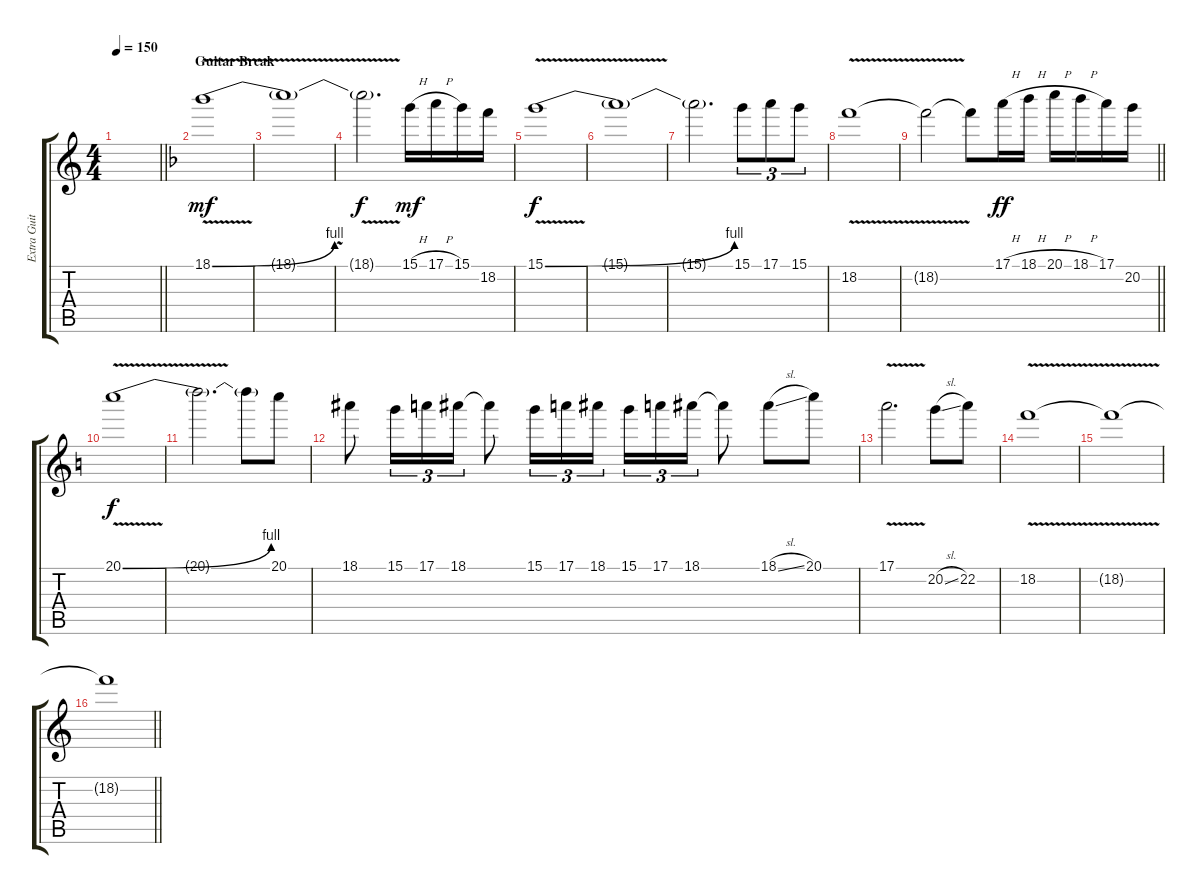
\track ("Extra Guitar" "Extra Guit") {instrument distortionguitar}
\staff {score tabs}
\tuning (E4 B3 G3 D3 A2 E2) {hide}
\ts (4 4)
\tempo 150
\clef g2
\barLineRight lightlight
\ks c
|
\section ("" "Guitar Break")
\ks f
18.1{be (bend 0 0 60 4) v}.1{dy mf instrument distortionguitar} |
18.1{v t}.1 |
18.1{t}.2{d dy f} 15.1{h}.16{dy mf} 17.1{h}.16 15.1.16 18.2.16 |
15.1{be (bend 0 0 60 4) v}.1{dy f} |
15.1{t}.1 |
15.1{t}.2{d} 15.1.8{tu (3 2)} 17.1.8{tu (3 2)} 15.1.8{tu (3 2)} |
18.2{v}.1 |
\barLineRight lightlight
18.2{t}.2 18.2{t}.8 17.1{h}.16{dy ff} 18.1{h}.16 20.1{h}.16 18.1{h}.16 17.1.16 20.2.16 |
\ks c
20.1{be (bend 0 0 60 4) v}.1{dy f} |
20.1{t}.2{d} 20.1{t}.8 20.1.8 |
18.1.8 15.1.16{tu (3 2)} 17.1.16{tu (3 2)} 18.1.16{tu (3 2)} 18.1{t}.8 15.1.16{tu (3 2)} 17.1.16{tu (3 2)} 18.1.16{tu (3 2)} 15.1.16{tu (3 2)} 17.1.16{tu (3 2)} 18.1.16{tu (3 2)} 18.1{t}.8 18.1{sl}.8 20.1.8 |
17.1{v}.2{d} 20.2{sl}.8 22.2.8 |
18.2{v}.1 |
18.2{t}.1 |
\barLineRight lightlight
18.2{t}.1
